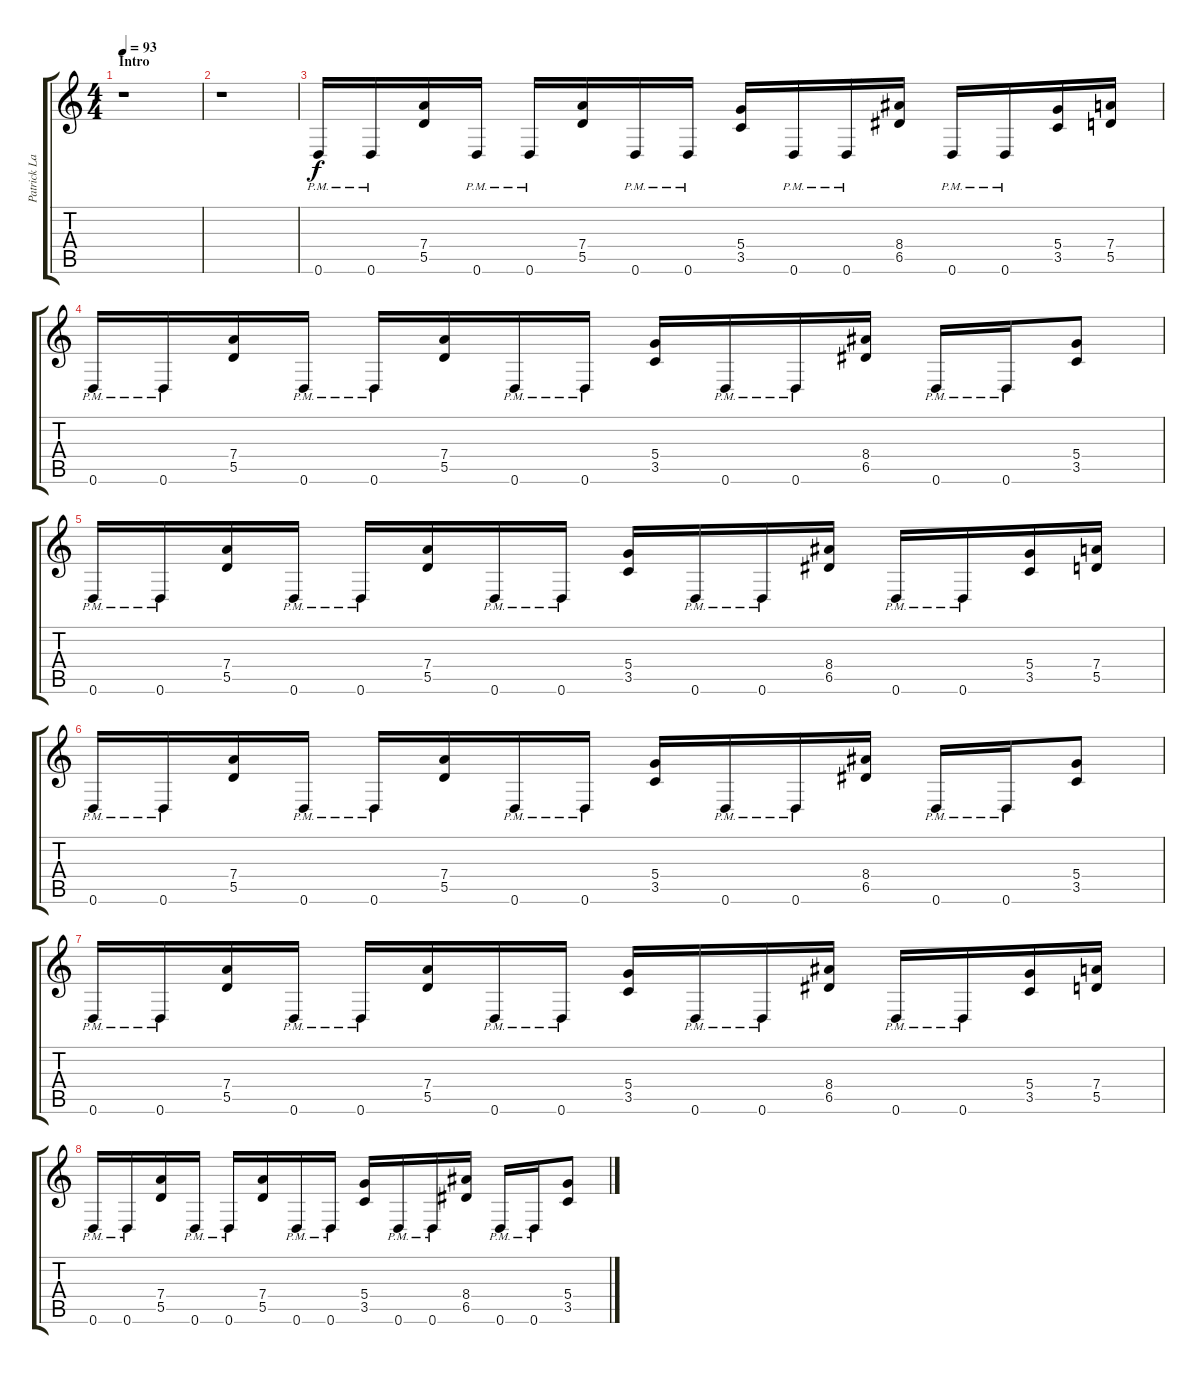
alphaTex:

\track ("Patrick Lachman" "Patrick La") {instrument distortionguitar}
\staff {score tabs}
\tuning (E4 B3 G3 D3 A2 D2) {hide}
\ts (4 4)
\section ("" "Intro")
\tempo 93
\clef g2
\ks c
r.1{dy f instrument distortionguitar} |
r.1 |
0.6{pm}.16{balance 0} 0.6{pm}.16 (7.4 5.5).16 0.6{pm}.16 0.6{pm}.16 (7.4 5.5).16 0.6{pm}.16 0.6{pm}.16 (5.4 3.5).16 0.6{pm}.16 0.6{pm}.16 (8.4 6.5).16 0.6{pm}.16 0.6{pm}.16 (5.4 3.5).16 (7.4 5.5).16 |
0.6{pm}.16 0.6{pm}.16 (7.4 5.5).16 0.6{pm}.16 0.6{pm}.16 (7.4 5.5).16 0.6{pm}.16 0.6{pm}.16 (5.4 3.5).16 0.6{pm}.16 0.6{pm}.16 (8.4 6.5).16 0.6{pm}.16 0.6{pm}.16 (5.4 3.5).8 |
0.6{pm}.16{balance 4} 0.6{pm}.16 (7.4 5.5).16 0.6{pm}.16 0.6{pm}.16 (7.4 5.5).16 0.6{pm}.16 0.6{pm}.16 (5.4 3.5).16 0.6{pm}.16 0.6{pm}.16 (8.4 6.5).16 0.6{pm}.16 0.6{pm}.16 (5.4 3.5).16 (7.4 5.5).16 |
0.6{pm}.16 0.6{pm}.16 (7.4 5.5).16 0.6{pm}.16 0.6{pm}.16 (7.4 5.5).16 0.6{pm}.16 0.6{pm}.16 (5.4 3.5).16 0.6{pm}.16 0.6{pm}.16 (8.4 6.5).16 0.6{pm}.16 0.6{pm}.16 (5.4 3.5).8 |
0.6{pm}.16 0.6{pm}.16 (7.4 5.5).16 0.6{pm}.16 0.6{pm}.16 (7.4 5.5).16 0.6{pm}.16 0.6{pm}.16 (5.4 3.5).16 0.6{pm}.16 0.6{pm}.16 (8.4 6.5).16 0.6{pm}.16 0.6{pm}.16 (5.4 3.5).16 (7.4 5.5).16 |
0.6{pm}.16 0.6{pm}.16 (7.4 5.5).16 0.6{pm}.16 0.6{pm}.16 (7.4 5.5).16 0.6{pm}.16 0.6{pm}.16 (5.4 3.5).16 0.6{pm}.16 0.6{pm}.16 (8.4 6.5).16 0.6{pm}.16 0.6{pm}.16 (5.4 3.5).8
